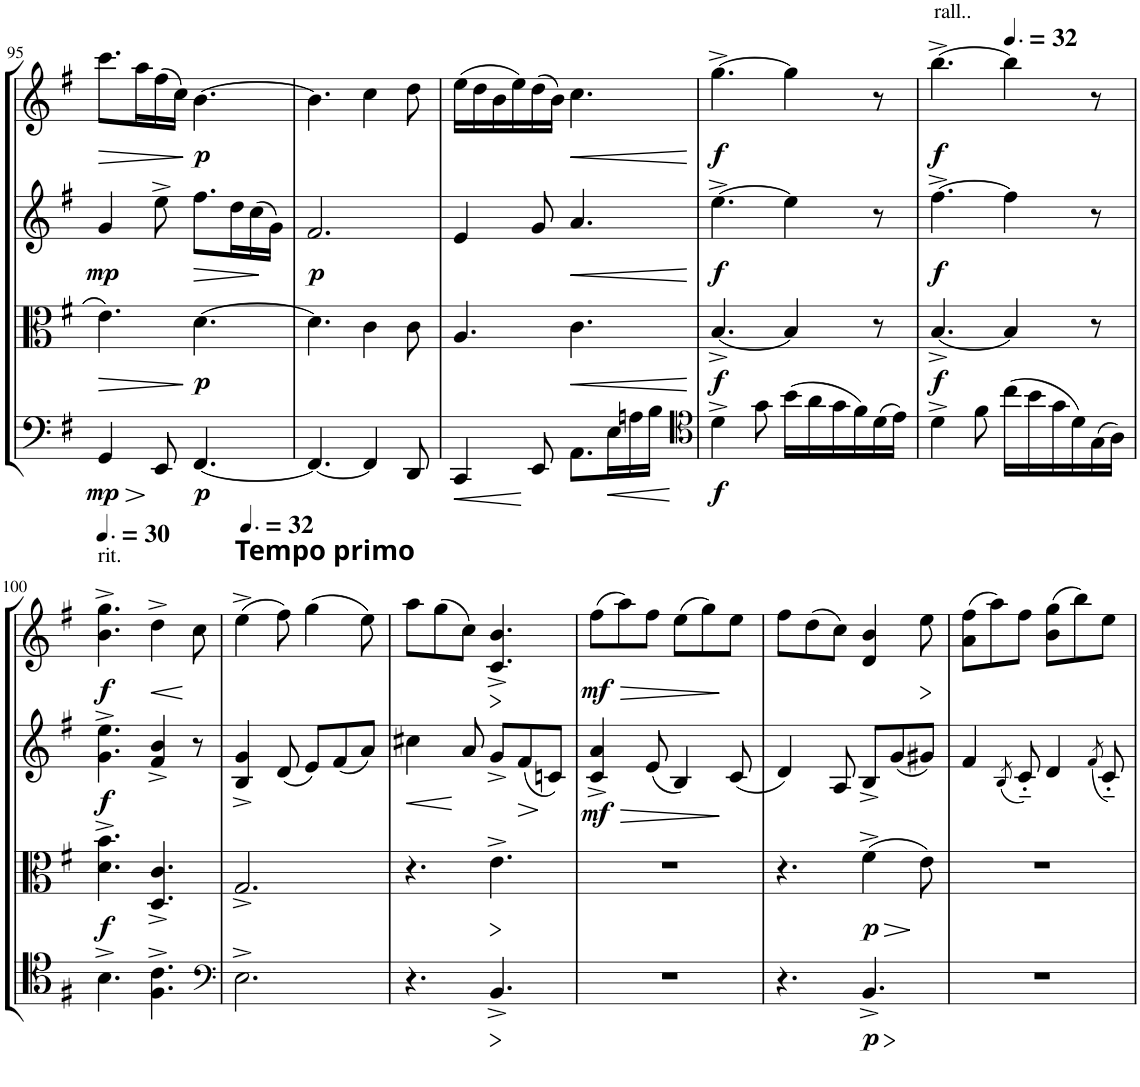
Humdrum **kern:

**kern	**dynam	**kern	**dynam	**kern	**dynam	**kern	**dynam
*part4	*part4	*part3	*part3	*part2	*part2	*part1	*part1
*staff4	*staff4	*staff3	*staff3	*staff2	*staff2	*staff1	*staff1
*I"Violoncello	*	*I"Viola	*	*I"Violin II	*	*I"Violin I	*
*I'Vc	*	*I'Vla	*	*I'Vln	*	*I'Vln	*
!!LO:PB:g=z
*clefF4	*	*clefC3	*	*clefG2	*	*clefG2	*
*k[f#]	*	*k[f#]	*	*k[f#]	*	*k[f#]	*
*M6/8	*	*M6/8	*	*M6/8	*	*M6/8	*
=95	=95	=95	=95	=95	=95	=95	=95
!	!LO:HP:b	!	!LO:HP:b	!	!	!	!LO:HP:b
!	!LO:DY:n=1:b	!	!	!	!LO:DY:b	!	!
4GG/	> mp	4.e\	>	4g/	mp	8.ccc\L	>
.	.	.	.	.	.	16aa\L	.
8EE/	.	.	.	8ee^\	.	(16ff#\	.
.	.	.	.	.	.	16cc\JJ)	.
!	!LO:DY:n=2:b	!	!LO:DY:b	!	!LO:HP:b	!	!LO:DY:n=1:b
[4.FF#/	p	[4.d\	p	8.ff#\L	>	[4.b\	] p
.	.	.	.	16dd\L	.	.	.
.	.	.	.	(16cc\	.	.	.
.	.	.	.	16g\JJ)	.	.	.
=96	=96	=96	=96	=96	=96	=96	=96
!	!	!	!	!	!LO:DY:b	!	!
4.FF#/_	.	4.d\]	.	2.f#/	p	4.b\]	.
4FF#/]	.	4c\	.	.	.	4cc\	.
8DD/	.	8c\	.	.	.	8dd\	.
=97	=97	=97	=97	=97	=97	=97	=97
!	!LO:HP:b	!	!	!	!	!	!
4CC/	<	4.A/	.	4e/	.	(16ee\LL	.
.	.	.	.	.	.	16dd\	.
.	.	.	.	.	.	16b\	.
.	.	.	.	.	.	16ee\)	.
8EE/	]	.	.	8g/	.	(16dd\	.
.	.	.	.	.	.	16b\JJ)	.
!	!	!	!LO:HP:b	!	!LO:HP:b	!	!LO:HP:b
8.AA\L	.	4.c\	<	4.a/	<	4.cc\	<
!	!LO:HP:b	!	!	!	!	!	!
16E\L	<	.	.	.	.	.	.
16An\	.	.	.	.	.	.	.
16B\JJ	[	.	.	.	.	.	.
.	.	.	]	.	]	.	[
=98	=98	=98	=98	=98	=98	=98	=98
*clefC4	*	*	*	*	*	*	*
!	!LO:DY:b	!	!LO:DY:b	!	!LO:DY:b	!	!LO:DY:b
4d^\	f	[4.B^/	f	[4.ee^\	f	[4.gg^\	f
8g\	.	.	.	.	.	.	.
(16b\LL	.	4B/]	.	4ee\]	.	4gg\]	.
16a\	.	.	.	.	.	.	.
16g\	.	.	.	.	.	.	.
16f#\)	.	.	.	.	.	.	.
(16d\	.	8r	.	8r	.	8r	.
16e\JJ)	.	.	.	.	.	.	.
=99	=99	=99	=99	=99	=99	=99	=99
!	!	!	!	!	!	!LO:TX:a:t=rall..	!
!	!	!	!LO:DY:b	!	!LO:DY:b	!	!LO:DY:b
4d^\	.	[4.B^/	f	[4.ff#^\	f	[4.bb^\	f
8f#\	.	.	.	.	.	.	.
*	*	*	*	*	*	*MM48	*
(16cc\LL	.	4B/]	.	4ff#\]	.	4bb\]	.
16b\	.	.	.	.	.	.	.
16g\	.	.	.	.	.	.	.
16d\)	.	.	.	.	.	.	.
(16G\	.	8r	.	8r	.	8r	.
16A\JJ)	.	.	.	.	.	.	.
!!LO:LB:g=z
=100	=100	=100	=100	=100	=100	=100	=100
*	*	*	*	*	*	*MM45	*
!	!	!	!	!	!	!LO:TX:a:t=rit.	!
!	!	!	!LO:DY:b	!	!LO:DY:b	!	!LO:DY:b
4.B^\	.	4.d\^ 4.b\^	f	4.g\^ 4.ee\^	f	4.b\^ 4.gg\^	f
!	!	!	!	!	!	!	!LO:HP:b
4.F#\^ 4.c\^	.	4.D/^ 4.c/^	.	4f#/^ 4b/^	.	4dd^\	<
.	.	.	.	8r	.	8cc\	[
=101	=101	=101	=101	=101	=101	=101	=101
*clefF4	*	*	*	*	*	*	*
*	*	*	*	*	*	*MM48	*
!	!	!	!	!	!	!LO:TX:a:B:t=Tempo primo	!
2.E^\	.	2.G^/	.	4B/^ 4g/^	.	(4ee^\	.
.	.	.	.	(8d/	.	8ff#\)	.
.	.	.	.	8e/L)	.	(4gg\	.
.	.	.	.	(8f#/	.	.	.
.	.	.	.	8a/J)	.	8ee\)	.
=102	=102	=102	=102	=102	=102	=102	=102
!	!	!	!	!	!LO:HP:b	!	!
4.r	.	4.r	.	4cc#X\	<	8aa\L	.
.	.	.	.	.	.	(8gg\	.
.	.	.	.	8a/	[	8cc\J)	.
!	!LO:HP:n=1:b	!	!LO:HP:n=1:b	!	!	!	!LO:HP:b
4.BB^/	[ >	4.e^\	[ >	8g^/L	.	4.c/^ 4.b/^	>
!	!	!	!	!	!LO:HP:b	!	!
.	.	.	.	(8f#/	>	.	.
.	.	.	.	8cn/J)	[	.	.
=103	=103	=103	=103	=103	=103	=103	=103
!	!	!	!	!	!LO:DY:b	!	!LO:HP:b
!	!	!	!	!	!	!	!LO:DY:n=1:b
2.r	.	2.r	.	4c/^ 4a/^	mf	(8ff#\L	> mf
.	.	.	.	.	.	8aa\)	.
.	.	.	.	(8e/	.	8ff#\J	.
.	.	.	.	4B/)	.	(8ee\L	.
.	.	.	.	.	.	8gg\)	.
.	.	.	.	(8c/	]	8ee\J	]
=104	=104	=104	=104	=104	=104	=104	=104
4.r	.	4.r	.	4d/)	.	8ff#\L	.
.	.	.	.	.	.	(8dd\	.
.	.	.	.	8A/	.	8cc\J)	.
!	!LO:DY:n=1:b	!	!LO:DY:b	!	!	!	!
4.BB^/	] p	(4f#^\	p	8B^/L	.	4d/ 4b/	.
.	.	.	.	(8g/	.	.	.
.	.	8e\)	]	8g#X/J)	.	8ee\	]
=105	=105	=105	=105	=105	=105	=105	=105
2.r	.	2.r	.	4f#/	.	(8a\ 8ff#\L	.
.	.	.	.	.	.	8aa\)	.
.	.	.	.	(8qB/	.	.	.
.	.	.	.	8c'~/)	.	8ff#\J	.
.	.	.	.	4d/	.	(8b\ 8gg\L	.
.	.	.	.	.	.	8bb\)	.
.	.	.	.	(8qf#/	.	.	.
.	.	.	.	8c'~/)	.	8ee\J	.
=	=	=	=	=	=	=	=
*-	*-	*-	*-	*-	*-	*-	*-
